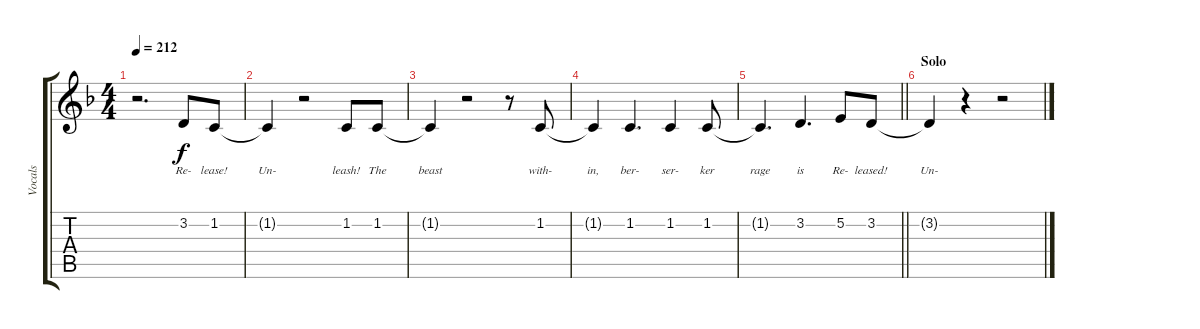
\track ("Vocals" "Vocals") {instrument oboe}
\staff {score tabs}
\tuning (E4 B3 G3 D3 A2 E2) {hide}
\ts (4 4)
\tempo 212
\clef g2
\ks dminor
r.2{d dy f} 3.2.8{lyrics (0 "Re-") lyrics (1 "") lyrics (2 "") lyrics (3 "") lyrics (4 "")} 1.2.8{lyrics (0 "lease!") lyrics (1 "") lyrics (2 "") lyrics (3 "") lyrics (4 "")} |
1.2{t}.4{lyrics (0 "Un-") lyrics (1 "") lyrics (2 "") lyrics (3 "") lyrics (4 "")} r.2 1.2.8{lyrics (0 "leash!") lyrics (1 "") lyrics (2 "") lyrics (3 "") lyrics (4 "")} 1.2.8{lyrics (0 "The") lyrics (1 "") lyrics (2 "") lyrics (3 "") lyrics (4 "")} |
1.2{t}.4{lyrics (0 "beast") lyrics (1 "") lyrics (2 "") lyrics (3 "") lyrics (4 "")} r.2 r.8 1.2.8{lyrics (0 "with-") lyrics (1 "") lyrics (2 "") lyrics (3 "") lyrics (4 "")} |
1.2{t}.4{lyrics (0 "in,") lyrics (1 "") lyrics (2 "") lyrics (3 "") lyrics (4 "")} 1.2.4{d lyrics (0 "ber-") lyrics (1 "") lyrics (2 "") lyrics (3 "") lyrics (4 "")} 1.2.4{lyrics (0 "ser-") lyrics (1 "") lyrics (2 "") lyrics (3 "") lyrics (4 "")} 1.2.8{lyrics (0 "ker") lyrics (1 "") lyrics (2 "") lyrics (3 "") lyrics (4 "")} |
\barLineRight lightlight
1.2{t}.4{d lyrics (0 "rage") lyrics (1 "") lyrics (2 "") lyrics (3 "") lyrics (4 "")} 3.2.4{d lyrics (0 "is") lyrics (1 "") lyrics (2 "") lyrics (3 "") lyrics (4 "")} 5.2.8{lyrics (0 "Re-") lyrics (1 "") lyrics (2 "") lyrics (3 "") lyrics (4 "")} 3.2.8{lyrics (0 "leased!") lyrics (1 "") lyrics (2 "") lyrics (3 "") lyrics (4 "")} |
\section ("" "Solo")
3.2{t}.4{lyrics (0 "Un-") lyrics (1 "") lyrics (2 "") lyrics (3 "") lyrics (4 "")} r.4 r.2
